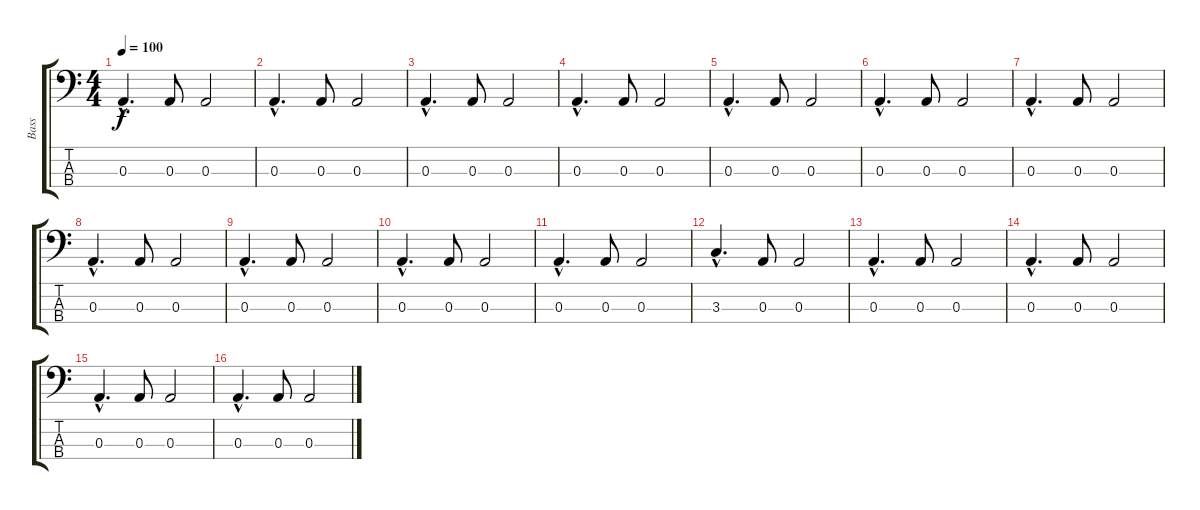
\track ("Bass" "Bass") {instrument acousticbass}
\staff {score tabs}
\tuning (G2 D2 A1 E1) {hide}
\ts (4 4)
\tempo 100
\clef f4
\ks c
0.3{hac}.4{d dy f} 0.3.8 0.3.2 |
0.3{hac}.4{d} 0.3.8 0.3.2 |
0.3{hac}.4{d} 0.3.8 0.3.2 |
0.3{hac}.4{d} 0.3.8 0.3.2 |
0.3{hac}.4{d} 0.3.8 0.3.2 |
0.3{hac}.4{d} 0.3.8 0.3.2 |
0.3{hac}.4{d} 0.3.8 0.3.2 |
0.3{hac}.4{d} 0.3.8 0.3.2 |
0.3{hac}.4{d} 0.3.8 0.3.2 |
0.3{hac}.4{d} 0.3.8 0.3.2 |
0.3{hac}.4{d} 0.3.8 0.3.2 |
3.3{hac}.4{d} 0.3.8 0.3.2 |
0.3{hac}.4{d} 0.3.8 0.3.2 |
0.3{hac}.4{d} 0.3.8 0.3.2 |
0.3{hac}.4{d} 0.3.8 0.3.2 |
0.3{hac}.4{d} 0.3.8 0.3.2
